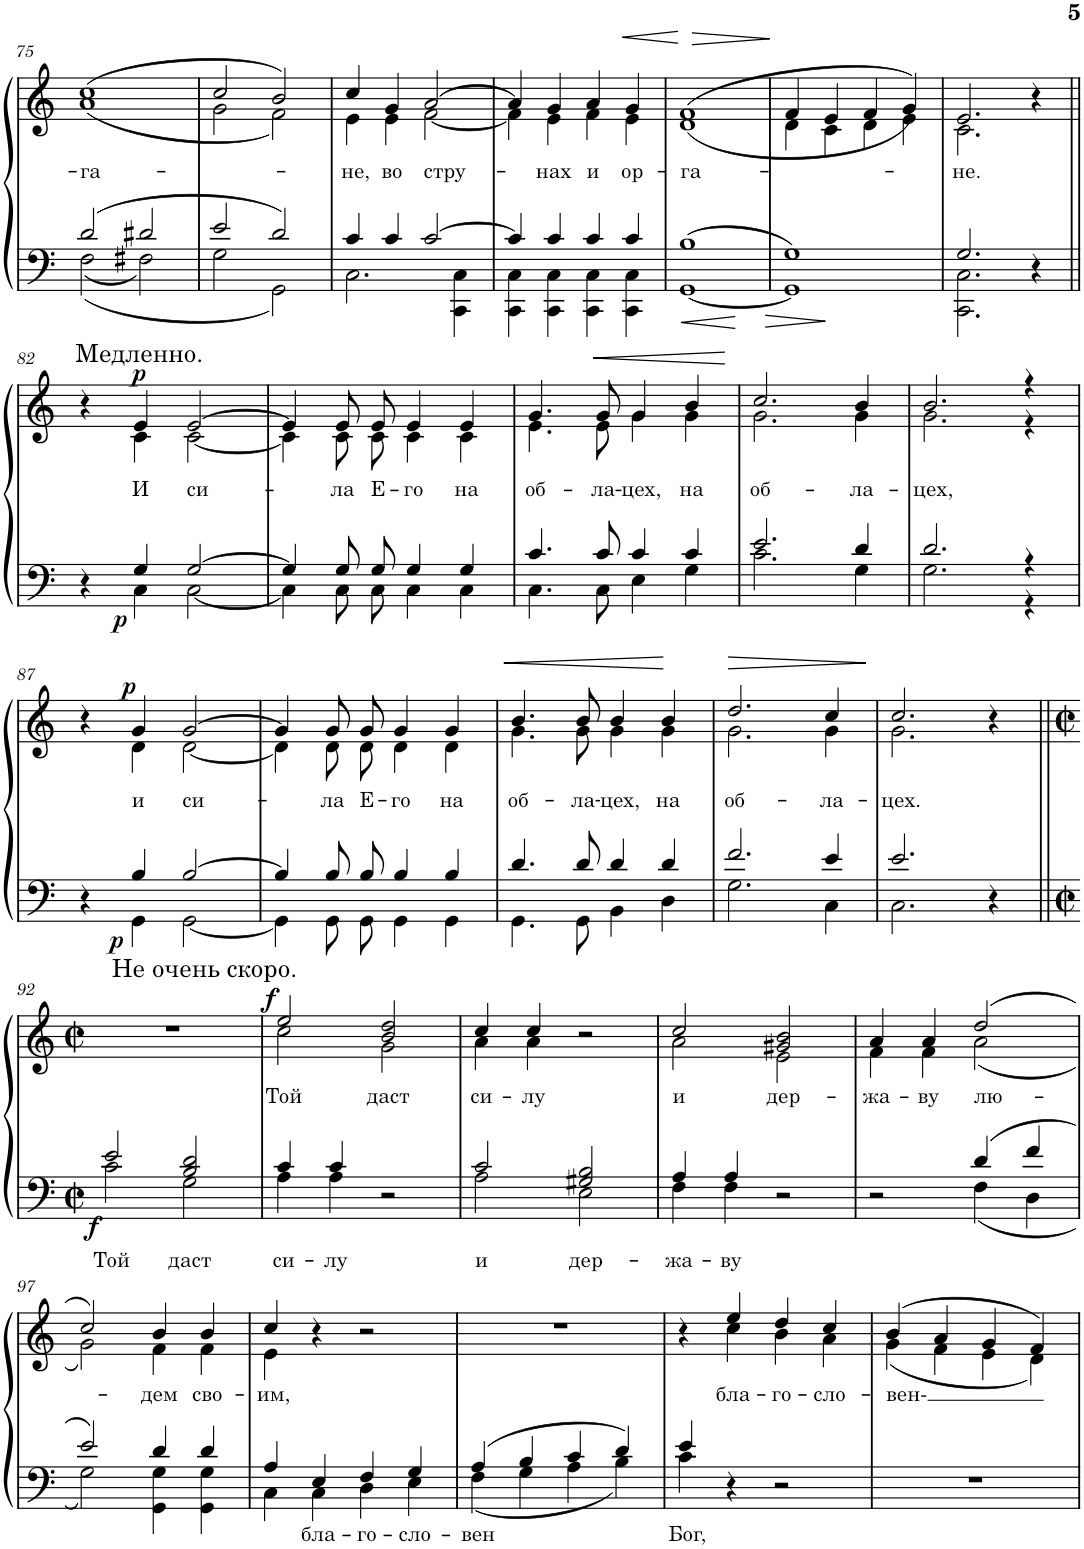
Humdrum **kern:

**kern	**text	**kern	**text	**dynam
*part1	*part1	*part1	*part1	*part1
*staff2	*staff2	*staff1	*staff1	*staff1/2
*I"Piano	*	*	*	*
*I'Pno.	*	*	*	*
!!LO:PB:g=z
*clefF4	*	*clefG2	*	*
*k[]	*	*k[]	*	*
*M4/4	*	*M4/4	*	*
*met(c)	*	*met(c)	*	*
=75	=75	=75	=75	=75
*^	*	*^	*	*
!	!	!	!	!	!LO:LY:b	!
2d/	2F\	.	(1cc	(1a	-га-	.
2d#X/	2F#X\	.	.	.	.	.
=76	=76	=76	=76	=76	=76	=76
2e/	2G\	.	2cc/	2g\	.	.
2d/	2GG\	.	2b/)	2f\)	.	.
=77	=77	=77	=77	=77	=77	=77
!	!	!	!	!	!LO:LY:b	!
4c/	2.C\	.	4cc/	4e\	-не,	.
!	!	!	!	!	!LO:LY:b	!
4c/	.	.	4g/	4e\	во	.
!	!	!	!	!	!LO:LY:b	!
[2c/	.	.	[2a/	[2f\	стру-	.
.	4CC\ 4C\	.	.	.	.	.
=78	=78	=78	=78	=78	=78	=78
4c/]	4CC\ 4C\	.	4a/]	4f\]	.	.
!	!	!	!	!	!LO:LY:b	!
4c/	4CC\ 4C\	.	4g/	4e\	-нах	.
!	!	!	!	!	!LO:LY:b	!
4c/	4CC\ 4C\	.	4a/	4f\	и	.
!	!	!	!	!	!LO:LY:b	!LO:HP:b
4c/	4CC\ 4C\	.	4g/	4e\	ор-	<
=79	=79	=79	=79	=79	=79	=79
!	!	!	!	!	!LO:LY:b	!LO:HP:b
1B	[1GG	.	(1f	(1d	-га-	>
*v	*v	*	*	*	*	*
*	*	*v	*v	*	*
.	.	.	.	[ ]
=80	=80	=80	=80	=80
*^	*	*^	*	*
1G	1GG]	.	4f/	4d\	.	.
.	.	.	4e/	4c\	.	.
.	.	.	4f/	4d\	.	.
.	.	.	4g/))	4e\	.	.
=81	=81	=81	=81	=81	=81	=81
!	!	!	!	!	!LO:LY:b	!
2.G/	2.CC\ 2.C\	.	2.e/	2.c\	-не.	.
4r	4ryy	.	4r	4ryy	.	.
!!LO:LB:g=z	!!
=82||	=82||	=82||	=82||	=82||	=82||	=82||
!	!	!	!LO:TX:a:t=Медленно.	!	!	!
4r	4ryy	.	4r	4ryy	.	.
!	!	!	!	!	!LO:LY:b	!LO:DY:b=2
!	!	!	!	!	!	!LO:DY:n=1:b
4G/	4C\	.	4e/	4c\	И	p p
!	!	!	!	!	!LO:LY:b	!
[2G/	[2C\	.	[2e/	[2c\	си-	.
=83	=83	=83	=83	=83	=83	=83
4G/]	4C\]	.	4e/]	4c\]	.	.
!	!	!	!	!	!LO:LY:b	!
8G/L	8C\L	.	8e/L	8c\L	-ла	.
!	!	!	!	!	!LO:LY:b	!
8G/J	8C\J	.	8e/J	8c\J	Е-	.
!	!	!	!	!	!LO:LY:b	!
4G/	4C\	.	4e/	4c\	-го	.
!	!	!	!	!	!LO:LY:b	!
4G/	4C\	.	4e/	4c\	на	.
=84	=84	=84	=84	=84	=84	=84
!	!	!	!	!	!LO:LY:b	!
4.c/	4.C\	.	4.g/	4.e\	об-	.
!	!	!	!	!	!LO:LY:b	!LO:HP:b
8c/	8C\	.	8g/	8e\	-ла-	<
!	!	!	!	!	!LO:LY:b	!
4c/	4E\	.	4g/	4g\	-цех,	.
!	!	!	!	!	!LO:LY:b	!
4c/	4G\	.	4b/	4g\	на	.
*v	*v	*	*	*	*	*
*	*	*v	*v	*	*
.	.	.	.	[
=85	=85	=85	=85	=85
*^	*	*^	*	*
!	!	!	!	!	!LO:LY:b	!
2.e/	2.c\	.	2.cc/	2.g\	об-	.
!	!	!	!	!	!LO:LY:b	!
4d/	4G\	.	4b/	4g\	-ла-	.
=86	=86	=86	=86	=86	=86	=86
!	!	!	!	!	!LO:LY:b	!
2.d/	2.G\	.	2.b/	2.g\	-цех,	.
4r	4r	.	4r	4r	.	.
!!LO:LB:g=z	!!
=87	=87	=87	=87	=87	=87	=87
4r	4ryy	.	4r	4ryy	.	.
!	!	!	!	!	!LO:LY:b	!LO:DY:b=2
!	!	!	!	!	!	!LO:DY:n=1:a
4B/	4GG\	.	4g/	4d\	и	p p
!	!	!	!	!	!LO:LY:b	!
[2B/	[2GG\	.	[2g/	[2d\	си-	.
=88	=88	=88	=88	=88	=88	=88
4B/]	4GG\]	.	4g/]	4d\]	.	.
!	!	!	!	!	!LO:LY:b	!
8B/L	8GG\L	.	8g/L	8d\L	-ла	.
!	!	!	!	!	!LO:LY:b	!
8B/J	8GG\J	.	8g/J	8d\J	Е-	.
!	!	!	!	!	!LO:LY:b	!
4B/	4GG\	.	4g/	4d\	-го	.
!	!	!	!	!	!LO:LY:b	!
4B/	4GG\	.	4g/	4d\	на	.
=89	=89	=89	=89	=89	=89	=89
!	!	!	!	!	!LO:LY:b	!LO:HP:b
4.d/	4.GG\	.	4.b/	4.g\	об-	<
!	!	!	!	!	!LO:LY:b	!
8d/	8GG\	.	8b/	8g\	-ла-	.
!	!	!	!	!	!LO:LY:b	!
4d/	4BB\	.	4b/	4g\	-цех,	.
!	!	!	!	!	!LO:LY:b	!
4d/	4D\	.	4b/	4g\	на	.
*v	*v	*	*	*	*	*
*	*	*v	*v	*	*
.	.	.	.	[
=90	=90	=90	=90	=90
*^	*	*	*	*
!	!	!	!	!LO:LY:b	!LO:HP:b
*	*	*	*^	*	*
2.f/	2.G\	.	2.dd/	2.g\	об-	>
!	!	!	!	!	!LO:LY:b	!
4e/	4C\	.	4cc/	4g\	-ла-	.
*v	*v	*	*	*	*	*
*	*	*v	*v	*	*
.	.	.	.	]
=91	=91	=91	=91	=91
*^	*	*^	*	*
!	!	!	!	!	!LO:LY:b	!
2.e/	2.C\	.	2.cc/	2.g\	-цех.	.
4r	4ryy	.	4r	4ryy	.	.
*	*	*	*v	*v	*	*
!!LO:LB:g=z
=92||	=92||	=92||	=92||	=92||	=92||
*M2/2	*	*	*M2/2	*	*
*met(c|)	*	*	*met(c|)	*	*
*	*	*	*^	*	*
!	!	!	!LO:TX:a:t=Не очень скоро.	!	!	!
!	!	!LO:LY:b	!	!	!	!LO:DY:b=2
*	*	*	*v	*v	*	*
2e/	2c\	Той	1r	.	f
!	!	!LO:LY:b	!	!	!
2B/ 2d/	2G\	даст	.	.	.
=93	=93	=93	=93	=93	=93
!	!	!LO:LY:b	!	!LO:LY:b	!LO:DY:a
*	*	*	*^	*	*
4c/	4A\	си-	2ee/	2cc\	Той	f
!	!	!LO:LY:b	!	!	!	!
4c/	4A\	-лу	.	.	.	.
!	!	!	!	!	!LO:LY:b	!
2r	2ryy	.	2b/ 2dd/	2g\	даст	.
=94	=94	=94	=94	=94	=94	=94
!	!	!LO:LY:b	!	!	!LO:LY:b	!
2c/	2A\	и	4cc/	4a\	си-	.
!	!	!	!	!	!LO:LY:b	!
.	.	.	4cc/	4a\	-лу	.
!	!	!LO:LY:b	!	!	!	!
2G#X/ 2B/	2E\	дер-	2r	2ryy	.	.
=95	=95	=95	=95	=95	=95	=95
!	!	!LO:LY:b	!	!	!LO:LY:b	!
4A/	4F\	-жа-	2cc/	2a\	и	.
!	!	!LO:LY:b	!	!	!	!
4A/	4F\	-ву	.	.	.	.
!	!	!	!	!	!LO:LY:b	!
2r	2ryy	.	2g#X/ 2b/	2e\	дер-	.
=96	=96	=96	=96	=96	=96	=96
!	!	!	!	!	!LO:LY:b	!
2r	2ryy	.	4a/	4f\	-жа-	.
!	!	!	!	!	!LO:LY:b	!
.	.	.	4a/	4f\	-ву	.
!	!	!	!	!	!LO:LY:b	!
4d/	4F\	.	(2dd/	(2a\	лю-	.
4f/	4D\	.	.	.	.	.
!!LO:LB:g=z	!!
=97	=97	=97	=97	=97	=97	=97
2e/	2G\	.	2cc/)	2g\)	.	.
!	!	!	!	!	!LO:LY:b	!
4d/	4GG\ 4G\	.	4b/	4f\	-дем	.
!	!	!	!	!	!LO:LY:b	!
4d/	4GG\ 4G\	.	4b/	4f\	сво-	.
=98	=98	=98	=98	=98	=98	=98
!	!	!	!	!	!LO:LY:b	!
4A/	4C\	.	4cc/	4e\	-им,	.
!	!	!LO:LY:b	!	!	!	!
4E/	4C\	бла-	4r	2.ryy	.	.
!	!	!LO:LY:b	!	!	!	!
4F/	4D\	-го-	2r	.	.	.
!	!	!LO:LY:b	!	!	!	!
4G/	4E\	-сло-	.	.	.	.
*	*	*	*v	*v	*	*
=99	=99	=99	=99	=99	=99
!	!	!LO:LY:b	!	!	!
4A/	4F\	-вен	1r	.	.
4B/	4G\	.	.	.	.
4c/	4A\	.	.	.	.
4d/	4B\	.	.	.	.
=100	=100	=100	=100	=100	=100
!	!	!LO:LY:b	!	!	!
*	*	*	*^	*	*
4e/	4c\	Бог,	4r	4ryy	.	.
!	!	!	!	!	!LO:LY:b	!
4r	2.ryy	.	4ee/	4cc\	бла-	.
!	!	!	!	!	!LO:LY:b	!
2r	.	.	4dd/	4b\	-го-	.
!	!	!	!	!	!LO:LY:b	!
.	.	.	4cc/	4a\	-сло-	.
*v	*v	*	*	*	*	*
=101	=101	=101	=101	=101	=101
!	!	!	!	!LO:LY:b	!
1r	.	(4b/	(4g\	-вен-	.
.	.	4a/	4f\	.	.
.	.	4g/	4e\	.	.
.	.	4f/)	4d\)	.	.
*	*	*v	*v	*	*
=	=	=	=	=
*-	*-	*-	*-	*-
